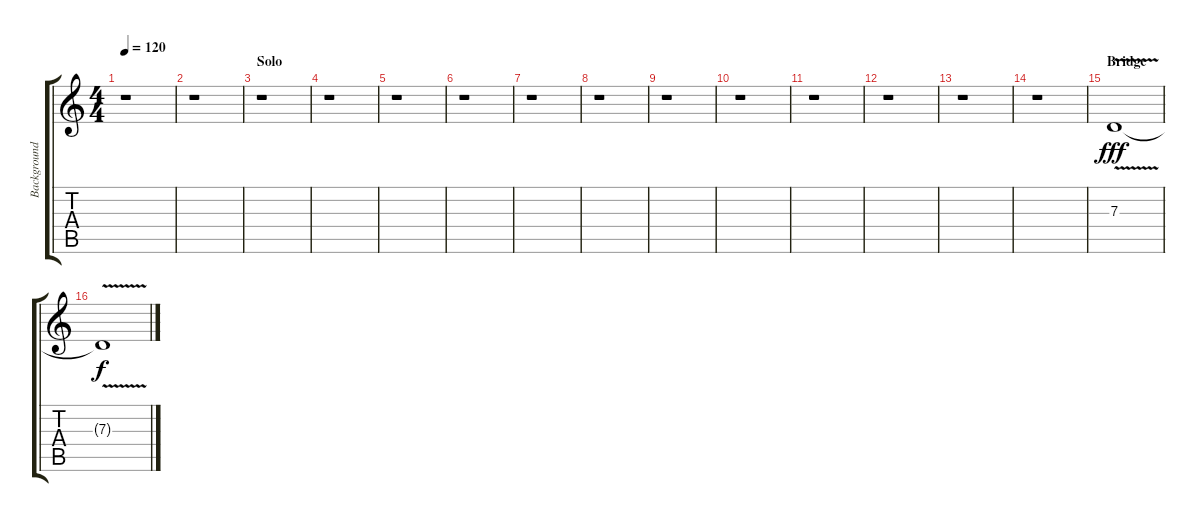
\track ("Background Vocals" "Background") {instrument tenorsax}
\staff {score tabs}
\tuning (E4 B3 G3 D3 A2 E2) {hide}
\ts (4 4)
\tempo 120
\clef g2
\ks c
r.1{dy f} |
r.1 |
\section ("" "Solo")
r.1 |
r.1 |
r.1 |
r.1 |
r.1 |
r.1 |
r.1 |
r.1 |
r.1 |
r.1 |
r.1 |
r.1 |
\section ("" "Bridge")
7.3{v}.1{dy fff} |
7.3{t}.1{dy f}
